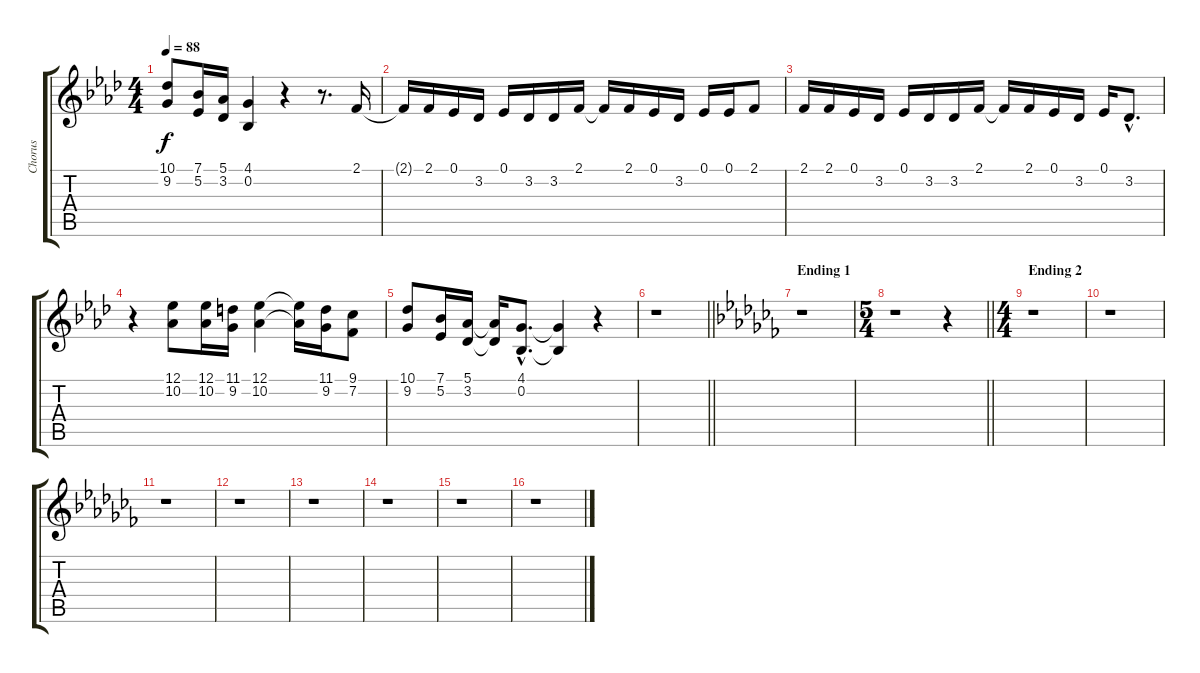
\track ("Chorus" "Chorus") {instrument sopranosax}
\staff {score tabs}
\tuning (Eb4 Bb3 Gb3 Db3 Ab2 Eb2) {hide}
\ts (4 4)
\tempo 88
\clef g2
\ks fminor
(10.1 9.2).8{dy f} (7.1 5.2).16 (5.1 3.2).16 (4.1 0.2).4 r.4 r.8{d} 2.1.16 |
2.1{t}.16 2.1.16 0.1.16 3.2.16 0.1.16 3.2.16 3.2.16 2.1.16 2.1{t}.16 2.1.16 0.1.16 3.2.16 0.1.16 0.1.16 2.1.8 |
2.1.16 2.1.16 0.1.16 3.2.16 0.1.16 3.2.16 3.2.16 2.1.16 2.1{t}.16 2.1.16 0.1.16 3.2.16 0.1.16 3.2{hac}.8{d} |
r.4 (12.1 10.2).8 (12.1 10.2).16 (11.1 9.2).16 (12.1 10.2).4 (12.1{t} 10.2{t}).16 (11.1 9.2).16 (9.1 7.2).8 |
(10.1 9.2).8 (7.1 5.2).16 (5.1 3.2).16 (5.1{t} 3.2{t}).16 (4.1{hac} 0.2{hac}).8{d} (4.1{t} 0.2{t}).4 r.4 |
\barLineRight lightlight
r.1 |
\section ("" "Ending 1")
\ks abminor
r.1 |
\ts (5 4)
\barLineRight lightlight
r.1 r.4 |
\ts (4 4)
\section ("" "Ending 2")
r.1 |
r.1 |
r.1 |
r.1 |
r.1 |
r.1 |
r.1 |
r.1
